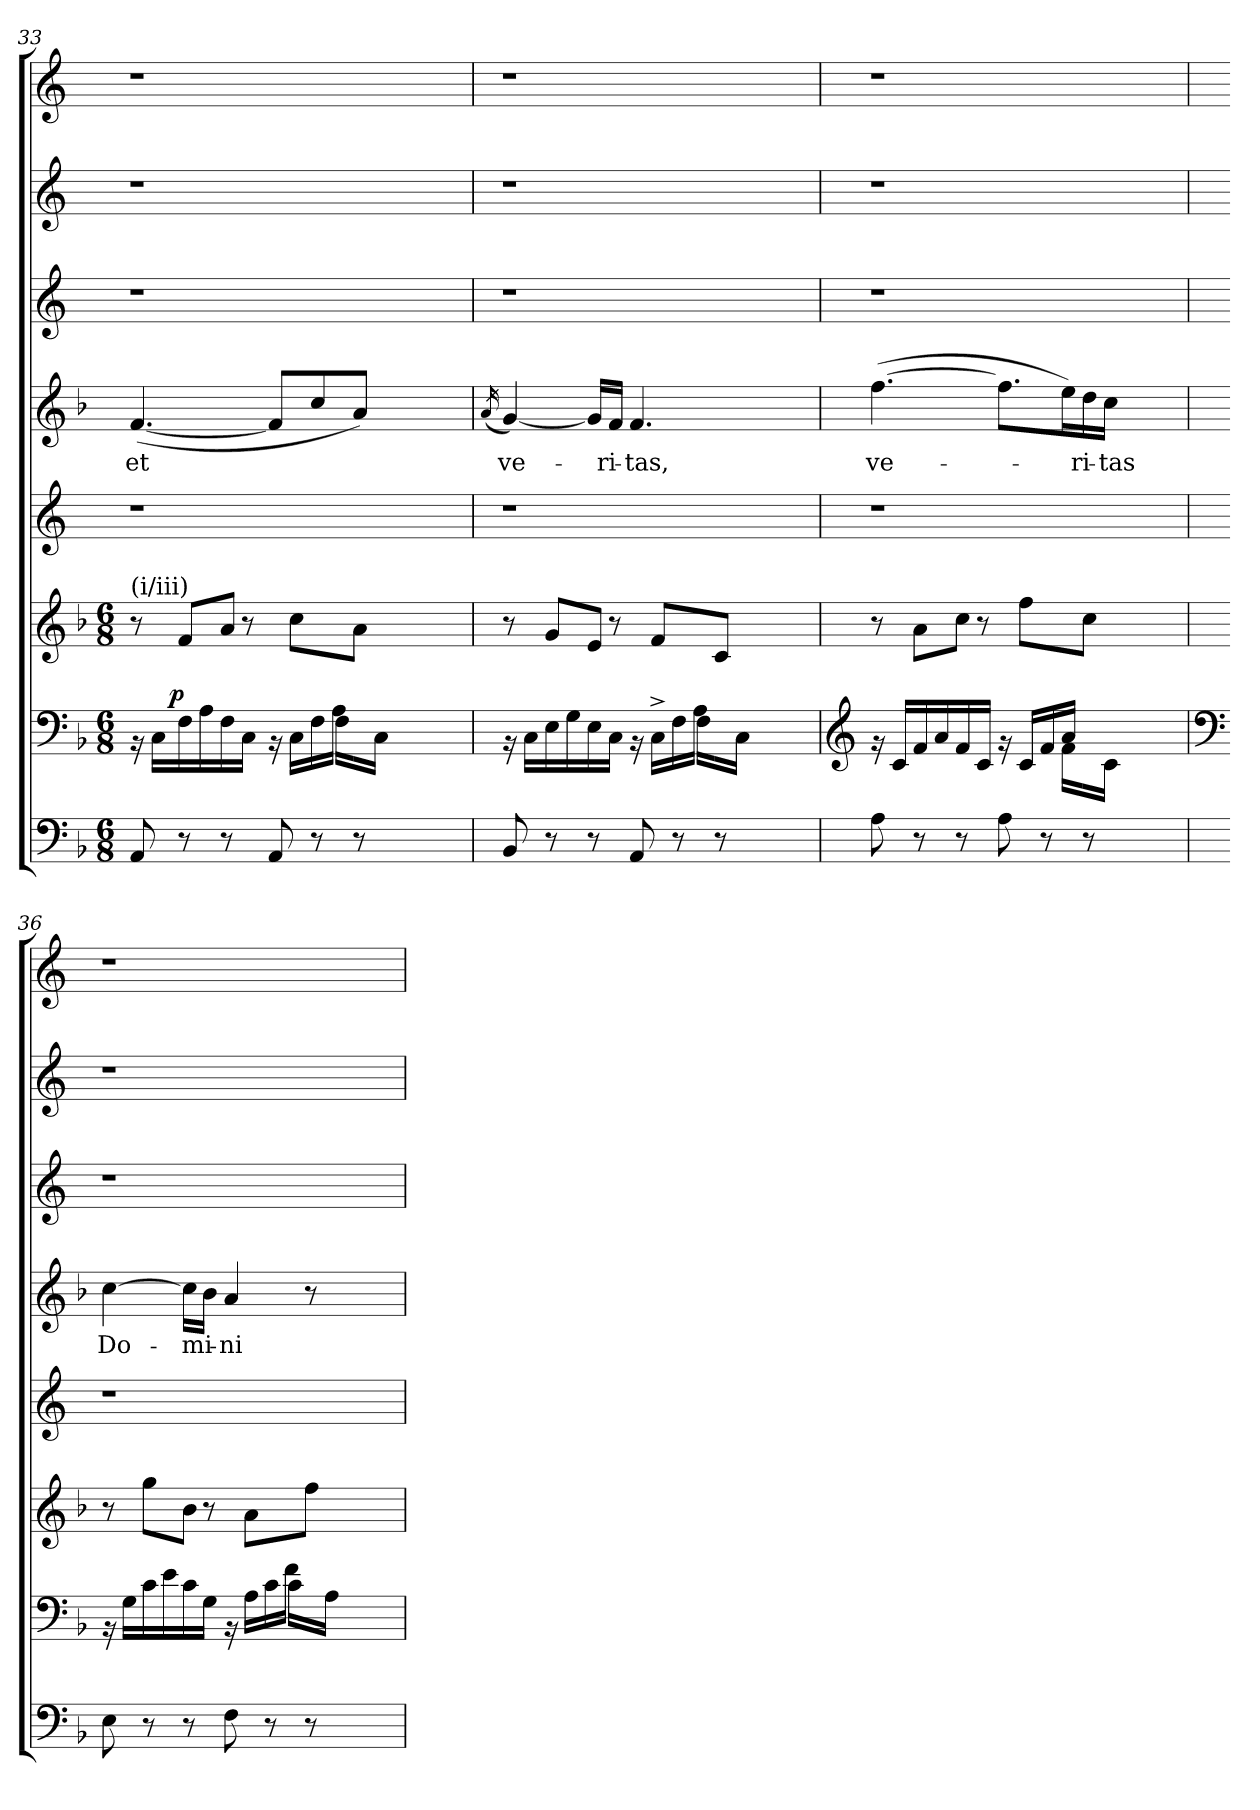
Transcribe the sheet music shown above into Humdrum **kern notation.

**kern	**kern	**dynam	**kern	**kern	**kern	**text	**kern	**kern	**kern
*part8	*part7	*part7	*part6	*part5	*part4	*part4	*part3	*part2	*part1
*staff8	*staff7	*staff7	*staff6	*staff5	*staff4	*staff4	*staff3	*staff2	*staff1
*clefF4	*clefF4	*	*clefG2	*clefG2	*clefG2	*	*clefG2	*clefG2	*clefG2
*k[b-]	*k[b-]	*	*k[b-]	*k[]	*k[b-]	*	*k[]	*k[]	*k[]
*F:	*F:	*	*F:	*C:	*F:	*	*C:	*C:	*C:
*M6/8	*M6/8	*	*M6/8	*	*	*	*	*	*
=33	=33	=33	=33	=33	=33	=33	=33	=33	=33
*	*^	*	*^	*	*	*	*	*	*
*	*	*^	*	*	*	*	*	*	*	*	*
!	!	!	!	!	!LO:TX:a:t=(i/iii)	!	!	!	!	!	!	!
!	!	!	!	!	!	!	!	!	!LO:LY:b	!	!	!
8AA/	16rBB	16ryy	2ryy	.	8ra	4ryy	1r	(<[<4.f/	et	1r	1r	1r
.	32.ryy	16C\LL	.	.	.	.	.	.	.	.	.	.
!	!	!	!	!LO:DY:a	!	!	!	!	!	!	!	!
.	4ryy	.	.	p	.	.	.	.	.	.	.	.
8rC	.	16F\	.	.	8f/L	.	.	.	.	.	.	.
.	.	16A\	.	.	.	.	.	.	.	.	.	.
8rC	.	16F\	.	.	8a/J	16ryy	.	.	.	.	.	.
.	.	16C\JJ	.	.	.	8ra	.	.	.	.	.	.
.	2ryy	.	.	.	.	.	.	.	.	.	.	.
8AA/	.	16rBB	.	.	4ryy	.	.	8f/L]	.	.	.	.
.	.	16C\LL	.	.	.	8cc\L	.	.	.	.	.	.
8rC	.	16F\	16ryy	.	.	.	.	8cc/	.	.	.	.
.	.	16A\JJ	16F\LL	.	.	16ryy	.	.	.	.	.	.
8rC	.	4ryy	16ryy	.	4.ryy	8a\J	.	8a/J)	.	.	.	.
.	.	.	16C\JJ	.	.	.	.	.	.	.	.	.
4ryy	.	.	4ryy	.	.	4ryy	.	4ryy	.	.	.	.
.	8ryy	.	.	.	.	.	.	.	.	.	.	.
.	.	8ryy	.	.	.	.	.	.	.	.	.	.
.	64ryy	.	.	.	.	.	.	.	.	.	.	.
*	*v	*v	*v	*	*	*	*	*	*	*	*	*
=34	=34	=34	=34	=34	=34	=34	=34	=34	=34	=34
.	.	.	.	.	.	(<16qa/	.	.	.	.
*	*^	*	*	*	*	*	*	*	*	*
!	!	!	!	!	!	!	!	!LO:LY:b	!	!	!
8BB-/	16rBB	2ryy	.	8ra	4ryy	1r	[<4g/)	ve-	1r	1r	1r
.	16C\LL	.	.	.	.	.	.	.	.	.	.
8rC	16E\	.	.	8g/L	.	.	.	.	.	.	.
.	16G\	.	.	.	.	.	.	.	.	.	.
8rC	16E\	.	.	8e/J	16ryy	.	16g/LL]	.	.	.	.
!	!	!	!	!	!	!	!	!LO:LY:b	!	!	!
.	16C\JJ	.	.	.	8ra	.	16f/JJ	-ri-	.	.	.
!	!	!	!	!	!	!	!	!LO:LY:b	!	!	!
8AA/	16rBB	.	.	4ryy	.	.	4.f/	-tas,	.	.	.
.	16C^<\LL	.	.	.	8f/L	.	.	.	.	.	.
8rC	16F\	16ryy	.	.	.	.	.	.	.	.	.
.	16A\JJ	16F\LL	.	.	16ryy	.	.	.	.	.	.
8rC	4ryy	16ryy	.	4.ryy	8c/J	.	.	.	.	.	.
.	.	16C\JJ	.	.	.	.	.	.	.	.	.
4ryy	.	4ryy	.	.	4ryy	.	4ryy	.	.	.	.
.	8ryy	.	.	.	.	.	.	.	.	.	.
!!LO:PB:g=z
=35	=35	=35	=35	=35	=35	=35	=35	=35	=35	=35	=35
*	*clefG2	*	*	*	*	*	*	*	*	*	*
!	!	!	!	!	!	!	!	!LO:LY:b	!	!	!
8A\	16rg	2ryy	.	8ra	4ryy	1r	(>[>4.ff\	ve-	1r	1r	1r
.	16c/LL	.	.	.	.	.	.	.	.	.	.
8rC	16f/	.	.	8a\L	.	.	.	.	.	.	.
.	16a/	.	.	.	.	.	.	.	.	.	.
8rC	16f/	.	.	8cc\J	16ryy	.	.	.	.	.	.
.	16c/JJ	.	.	.	8ra	.	.	.	.	.	.
8A\	16rg	.	.	4ryy	.	.	8.ff\L]	.	.	.	.
.	16c/LL	.	.	.	8ff\L	.	.	.	.	.	.
8rC	16f/	16ryy	.	.	.	.	.	.	.	.	.
.	16a/JJ	16f\LL	.	.	16ryy	.	16ee\L)	.	.	.	.
!	!	!	!	!	!	!	!	!LO:LY:b	!	!	!
8rC	4ryy	16ryy	.	4.ryy	8cc\J	.	16dd\	-ri-	.	.	.
!	!	!	!	!	!	!	!	!LO:LY:b	!	!	!
.	.	16c\JJ	.	.	.	.	16cc\JJ	-tas	.	.	.
4ryy	.	4ryy	.	.	4ryy	.	4ryy	.	.	.	.
.	8ryy	.	.	.	.	.	.	.	.	.	.
=36	=36	=36	=36	=36	=36	=36	=36	=36	=36	=36	=36
*	*clefF4	*	*	*	*	*	*	*	*	*	*
!	!	!	!	!	!	!	!	!LO:LY:b	!	!	!
8E\	16rBB	2ryy	.	8ra	4ryy	1r	[>4cc\	Do-	1r	1r	1r
.	16G\LL	.	.	.	.	.	.	.	.	.	.
8rC	16c\	.	.	8gg\L	.	.	.	.	.	.	.
.	16e\	.	.	.	.	.	.	.	.	.	.
8rC	16c\	.	.	8b-\J	16ryy	.	16cc\LL]	.	.	.	.
!	!	!	!	!	!	!	!	!LO:LY:b	!	!	!
.	16G\JJ	.	.	.	8ra	.	16b-\JJ	-mi-	.	.	.
!	!	!	!	!	!	!	!	!LO:LY:b:rj	!	!	!
8F\	16rBB	.	.	4ryy	.	.	4a/	-ni	.	.	.
.	16A\LL	.	.	.	8a\L	.	.	.	.	.	.
8rC	16c\	16ryy	.	.	.	.	.	.	.	.	.
.	16f\JJ	16c\LL	.	.	16ryy	.	.	.	.	.	.
8rC	4ryy	16ryy	.	4.ryy	8ff\J	.	8ra	.	.	.	.
.	.	16A\JJ	.	.	.	.	.	.	.	.	.
4ryy	.	4ryy	.	.	4ryy	.	4ryy	.	.	.	.
.	8ryy	.	.	.	.	.	.	.	.	.	.
*	*v	*v	*	*	*	*	*	*	*	*	*
*	*	*	*v	*v	*	*	*	*	*	*
=	=	=	=	=	=	=	=	=	=
*-	*-	*-	*-	*-	*-	*-	*-	*-	*-
